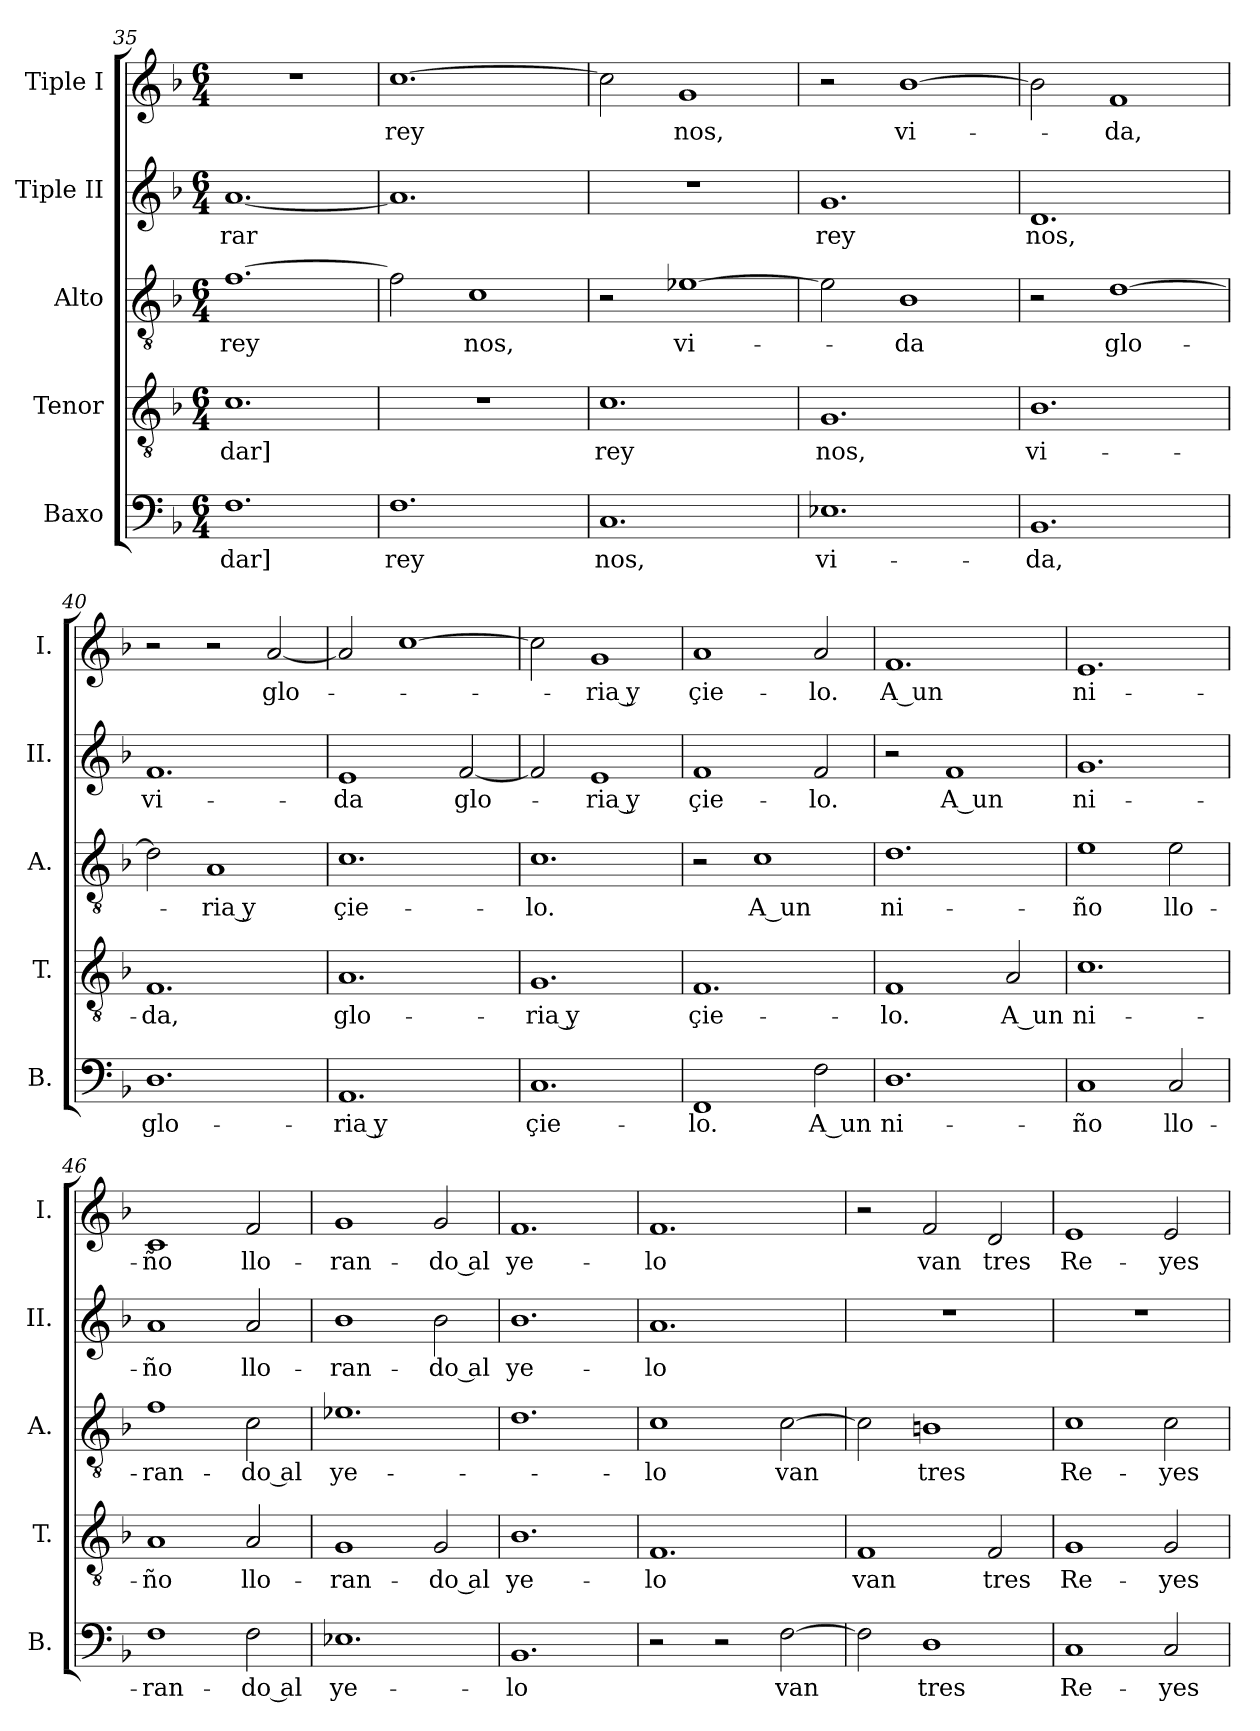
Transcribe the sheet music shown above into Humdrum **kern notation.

**kern	**text	**kern	**text	**kern	**text	**kern	**text	**kern	**text
*part5	*part5	*part4	*part4	*part3	*part3	*part2	*part2	*part1	*part1
*staff5	*staff5	*staff4	*staff4	*staff3	*staff3	*staff2	*staff2	*staff1	*staff1
*I"Baxo	*	*I"Tenor	*	*I"Alto	*	*I"Tiple II	*	*I"Tiple I	*
*I'B.	*	*I'T.	*	*I'A.	*	*I'II.	*	*I'I.	*
*clefF4	*	*clefGv2	*	*clefGv2	*	*clefG2	*	*clefG2	*
*	*	*ITrd7c12	*	*ITrd7c12	*	*	*	*	*
*k[b-]	*	*k[b-]	*	*k[b-]	*	*k[b-]	*	*k[b-]	*
*F:	*	*F:	*	*F:	*	*F:	*	*F:	*
*M6/4	*	*M6/4	*	*M6/4	*	*M6/4	*	*M6/4	*
=35	=35	=35	=35	=35	=35	=35	=35	=35	=35
!	!LO:LY:b	!	!LO:LY:b	!	!LO:LY:b	!	!LO:LY:b	!LO:N:vis=1	!
1.F	dar]	1.C	dar]	[>1.F	rey	[<1.a	-rar	1.r	.
=36	=36	=36	=36	=36	=36	=36	=36	=36	=36
!	!LO:LY:b	!LO:N:vis=1	!	!	!	!	!	!	!LO:LY:b
1.F	rey	1.r	.	2F\]	.	1.a]	.	[>1.cc	rey
!	!	!	!	!	!LO:LY:b	!	!	!	!
.	.	.	.	1C	nos,	.	.	.	.
=37	=37	=37	=37	=37	=37	=37	=37	=37	=37
!	!LO:LY:b	!	!LO:LY:b	!	!	!LO:N:vis=1	!	!	!
1.C	nos,	1.C	rey	2r	.	1.r	.	2cc\]	.
!	!	!	!	!	!LO:LY:b	!	!	!	!LO:LY:b
.	.	.	.	[>1E-X	vi-	.	.	1g	nos,
=38	=38	=38	=38	=38	=38	=38	=38	=38	=38
!	!LO:LY:b	!	!LO:LY:b	!	!	!	!LO:LY:b	!	!
1.E-X	vi-	1.GG	nos,	2E-\]	.	1.g	rey	2r	.
!	!	!	!	!	!LO:LY:b	!	!	!	!LO:LY:b
.	.	.	.	1BB-	-da	.	.	[>1b-	vi-
=39	=39	=39	=39	=39	=39	=39	=39	=39	=39
!	!LO:LY:b	!	!LO:LY:b	!	!	!	!LO:LY:b	!	!
1.BB-	-da,	1.BB-	vi-	2r	.	1.d	nos,	2b-\]	.
!	!	!	!	!	!LO:LY:b	!	!	!	!LO:LY:b
.	.	.	.	[>1D	glo-	.	.	1f	-da,
=40	=40	=40	=40	=40	=40	=40	=40	=40	=40
!	!LO:LY:b	!	!LO:LY:b	!	!	!	!LO:LY:b	!	!
1.D	glo-	1.FF	-da,	2D\]	.	1.f	vi-	2r	.
!	!	!	!	!	!LO:LY:b	!	!	!	!
.	.	.	.	1AA	-ria y	.	.	2r	.
!	!	!	!	!	!	!	!	!	!LO:LY:b
.	.	.	.	.	.	.	.	[<2a/	glo-
=41	=41	=41	=41	=41	=41	=41	=41	=41	=41
!	!LO:LY:b	!	!LO:LY:b	!	!LO:LY:b	!	!LO:LY:b	!	!
1.AA	-ria y	1.AA	glo-	1.C	çie-	1e	-da	2a/]	.
.	.	.	.	.	.	.	.	[>1cc	.
!	!	!	!	!	!	!	!LO:LY:b	!	!
.	.	.	.	.	.	[<2f/	glo-	.	.
!!LO:LB:g=z
=42	=42	=42	=42	=42	=42	=42	=42	=42	=42
!	!LO:LY:b	!	!LO:LY:b	!	!LO:LY:b	!	!	!	!
1.C	çie-	1.GG	-ria y	1.C	-lo.	2f/]	.	2cc\]	.
!	!	!	!	!	!	!	!LO:LY:b	!	!LO:LY:b
.	.	.	.	.	.	1e	-ria y	1g	-ria y
=43	=43	=43	=43	=43	=43	=43	=43	=43	=43
!	!LO:LY:b	!	!LO:LY:b	!	!	!	!LO:LY:b	!	!LO:LY:b
1FF	-lo.	1.FF	çie-	2r	.	1f	çie-	1a	çie-
!	!	!	!	!	!LO:LY:b	!	!	!	!
.	.	.	.	1C	A un	.	.	.	.
!	!LO:LY:b	!	!	!	!	!	!LO:LY:b	!	!LO:LY:b
2F\	A un	.	.	.	.	2f/	-lo.	2a/	-lo.
=44	=44	=44	=44	=44	=44	=44	=44	=44	=44
!	!LO:LY:b	!	!LO:LY:b	!	!LO:LY:b	!	!	!	!LO:LY:b
1.D	ni-	1FF	-lo.	1.D	ni-	2r	.	1.f	A un
!	!	!	!	!	!	!	!LO:LY:b	!	!
.	.	.	.	.	.	1f	A un	.	.
!	!	!	!LO:LY:b	!	!	!	!	!	!
.	.	2AA/	A un	.	.	.	.	.	.
=45	=45	=45	=45	=45	=45	=45	=45	=45	=45
!	!LO:LY:b	!	!LO:LY:b	!	!LO:LY:b	!	!LO:LY:b	!	!LO:LY:b
1C	-ño	1.C	ni-	1E	-ño	1.g	ni-	1.e	ni-
!	!LO:LY:b	!	!	!	!LO:LY:b	!	!	!	!
2C/	llo-	.	.	2E\	llo-	.	.	.	.
=46	=46	=46	=46	=46	=46	=46	=46	=46	=46
!	!LO:LY:b	!	!LO:LY:b	!	!LO:LY:b	!	!LO:LY:b	!	!LO:LY:b
1F	-ran-	1AA	-ño	1F	-ran-	1a	-ño	1c	-ño
!	!LO:LY:b	!	!LO:LY:b	!	!LO:LY:b	!	!LO:LY:b	!	!LO:LY:b
2F\	-do al	2AA/	llo-	2C\	-do al	2a/	llo-	2f/	llo-
=47	=47	=47	=47	=47	=47	=47	=47	=47	=47
!	!LO:LY:b	!	!LO:LY:b	!	!LO:LY:b	!	!LO:LY:b	!	!LO:LY:b
1.E-X	ye-	1GG	-ran-	1.E-X	ye-	1b-	-ran-	1g	-ran-
!	!	!	!LO:LY:b	!	!	!	!LO:LY:b	!	!LO:LY:b
.	.	2GG/	-do al	.	.	2b-\	-do al	2g/	-do al
=48	=48	=48	=48	=48	=48	=48	=48	=48	=48
!	!LO:LY:b	!	!LO:LY:b	!	!	!	!LO:LY:b	!	!LO:LY:b
1.BB-	-lo	1.BB-	ye-	1.D	.	1.b-	ye-	1.f	ye-
=49	=49	=49	=49	=49	=49	=49	=49	=49	=49
!	!	!	!LO:LY:b	!	!LO:LY:b	!	!LO:LY:b	!	!LO:LY:b
2r	.	1.FF	-lo	1C	-lo	1.a	-lo	1.f	-lo
2r	.	.	.	.	.	.	.	.	.
!	!LO:LY:b	!	!	!	!LO:LY:b	!	!	!	!
[>2F\	van	.	.	[>2C\	van	.	.	.	.
!!LO:PB:g=z
=50	=50	=50	=50	=50	=50	=50	=50	=50	=50
!	!	!	!LO:LY:b	!	!	!LO:N:vis=1	!	!	!
2F\]	.	1FF	van	2C\]	.	1.r	.	2r	.
!	!LO:LY:b	!	!	!	!LO:LY:b	!	!	!	!LO:LY:b
1D	tres	.	.	1BBn	tres	.	.	2f/	van
!	!	!	!LO:LY:b	!	!	!	!	!	!LO:LY:b
.	.	2FF/	tres	.	.	.	.	2d/	tres
=51	=51	=51	=51	=51	=51	=51	=51	=51	=51
!	!LO:LY:b	!	!LO:LY:b	!	!LO:LY:b	!LO:N:vis=1	!	!	!LO:LY:b
1C	Re-	1GG	Re-	1C	Re-	1.r	.	1e	Re-
!	!LO:LY:b	!	!LO:LY:b	!	!LO:LY:b	!	!	!	!LO:LY:b
2C/	-yes	2GG/	-yes	2C\	-yes	.	.	2e/	-yes
=	=	=	=	=	=	=	=	=	=
*-	*-	*-	*-	*-	*-	*-	*-	*-	*-
